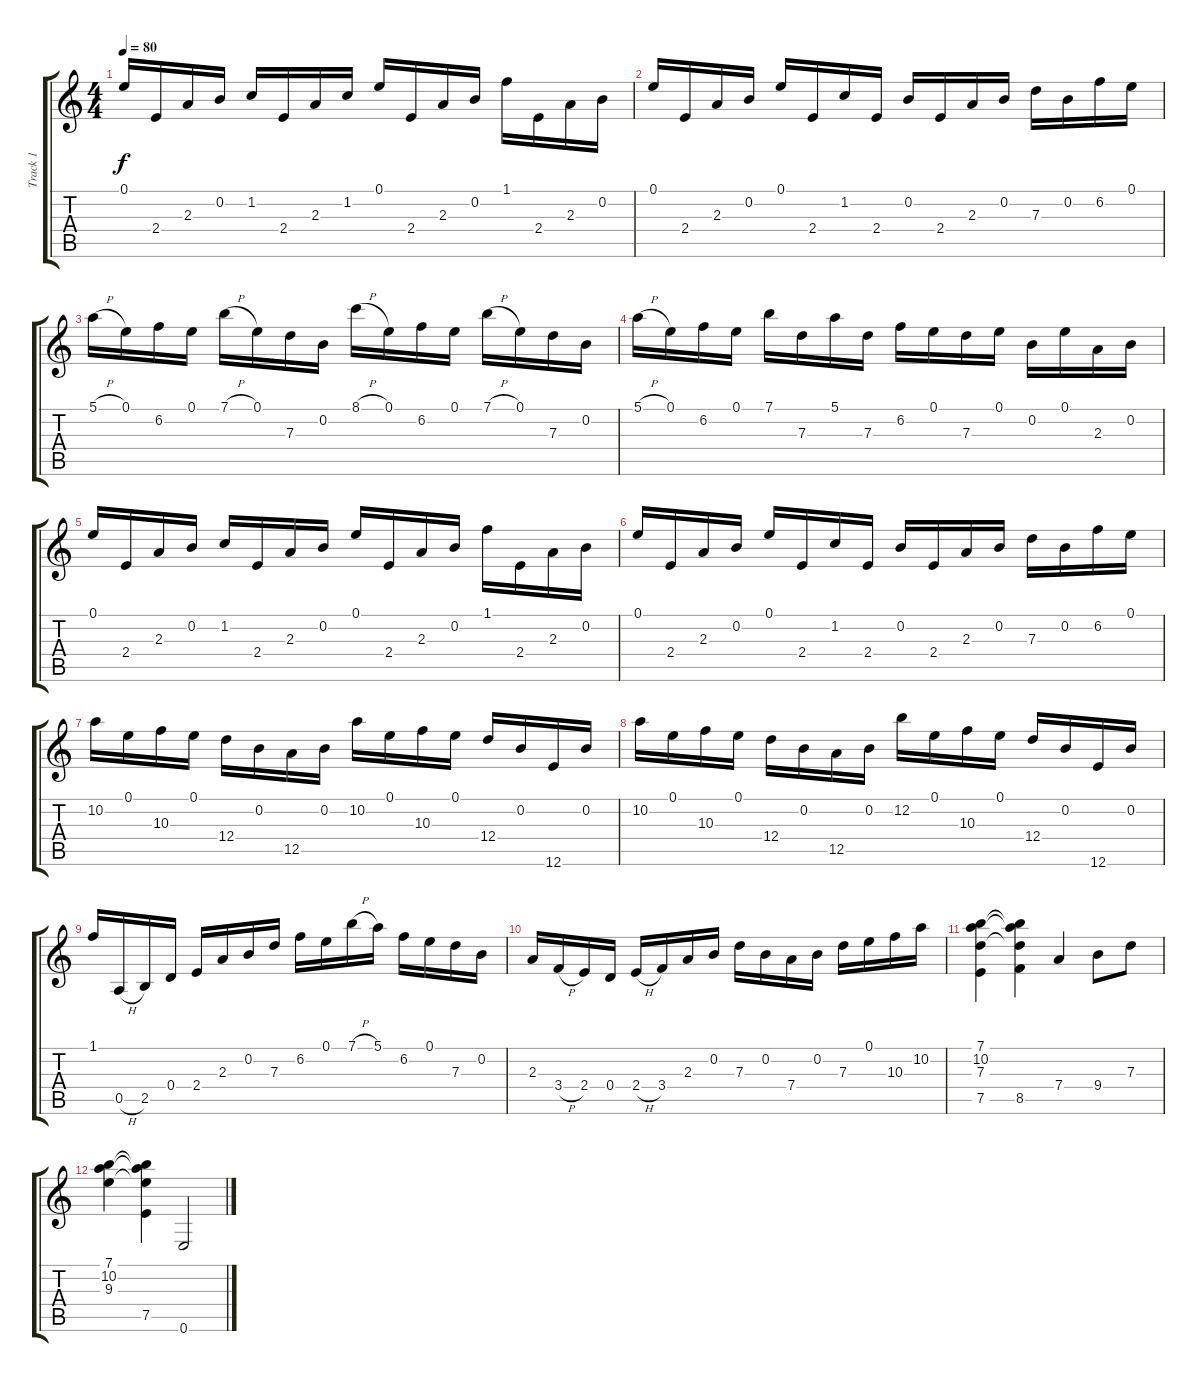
\track ("Track 1" "Track 1") {instrument acousticguitarnylon}
\staff {score tabs}
\tuning (E4 B3 G3 D3 A2 E2) {hide}
\ts (4 4)
\tempo 80
\clef g2
\ks c
0.1.16{dy f} 2.4.16 2.3.16 0.2.16 1.2.16 2.4.16 2.3.16 1.2.16 0.1.16 2.4.16 2.3.16 0.2.16 1.1.16 2.4.16 2.3.16 0.2.16 |
0.1.16 2.4.16 2.3.16 0.2.16 0.1.16 2.4.16 1.2.16 2.4.16 0.2.16 2.4.16 2.3.16 0.2.16 7.3.16 0.2.16 6.2.16 0.1.16 |
5.1{h}.16 0.1.16 6.2.16 0.1.16 7.1{h}.16 0.1.16 7.3.16 0.2.16 8.1{h}.16 0.1.16 6.2.16 0.1.16 7.1{h}.16 0.1.16 7.3.16 0.2.16 |
5.1{h}.16 0.1.16 6.2.16 0.1.16 7.1.16 7.3.16 5.1.16 7.3.16 6.2.16 0.1.16 7.3.16 0.1.16 0.2.16 0.1.16 2.3.16 0.2.16 |
0.1.16 2.4.16 2.3.16 0.2.16 1.2.16 2.4.16 2.3.16 0.2.16 0.1.16 2.4.16 2.3.16 0.2.16 1.1.16 2.4.16 2.3.16 0.2.16 |
0.1.16 2.4.16 2.3.16 0.2.16 0.1.16 2.4.16 1.2.16 2.4.16 0.2.16 2.4.16 2.3.16 0.2.16 7.3.16 0.2.16 6.2.16 0.1.16 |
10.2.16 0.1.16 10.3.16 0.1.16 12.4.16 0.2.16 12.5.16 0.2.16 10.2.16 0.1.16 10.3.16 0.1.16 12.4.16 0.2.16 12.6.16 0.2.16 |
10.2.16 0.1.16 10.3.16 0.1.16 12.4.16 0.2.16 12.5.16 0.2.16 12.2.16 0.1.16 10.3.16 0.1.16 12.4.16 0.2.16 12.6.16 0.2.16 |
1.1.16 0.5{h}.16 2.5.16 0.4.16 2.4.16 2.3.16 0.2.16 7.3.16 6.2.16 0.1.16 7.1{h}.16 5.1.16 6.2.16 0.1.16 7.3.16 0.2.16 |
2.3.16 3.4{h}.16 2.4.16 0.4.16 2.4{h}.16 3.4.16 2.3.16 0.2.16 7.3.16 0.2.16 7.4.16 0.2.16 7.3.16 0.1.16 10.3.16 10.2.16 |
(7.1 10.2 7.3 7.5).4 (7.1{t} 10.2{t} 7.3{t} 8.5).4 7.4.4 9.4.8 7.3.8 |
(7.1 10.2 9.3).4 (7.1{t} 10.2{t} 9.3{t} 7.5).4 0.6.2
